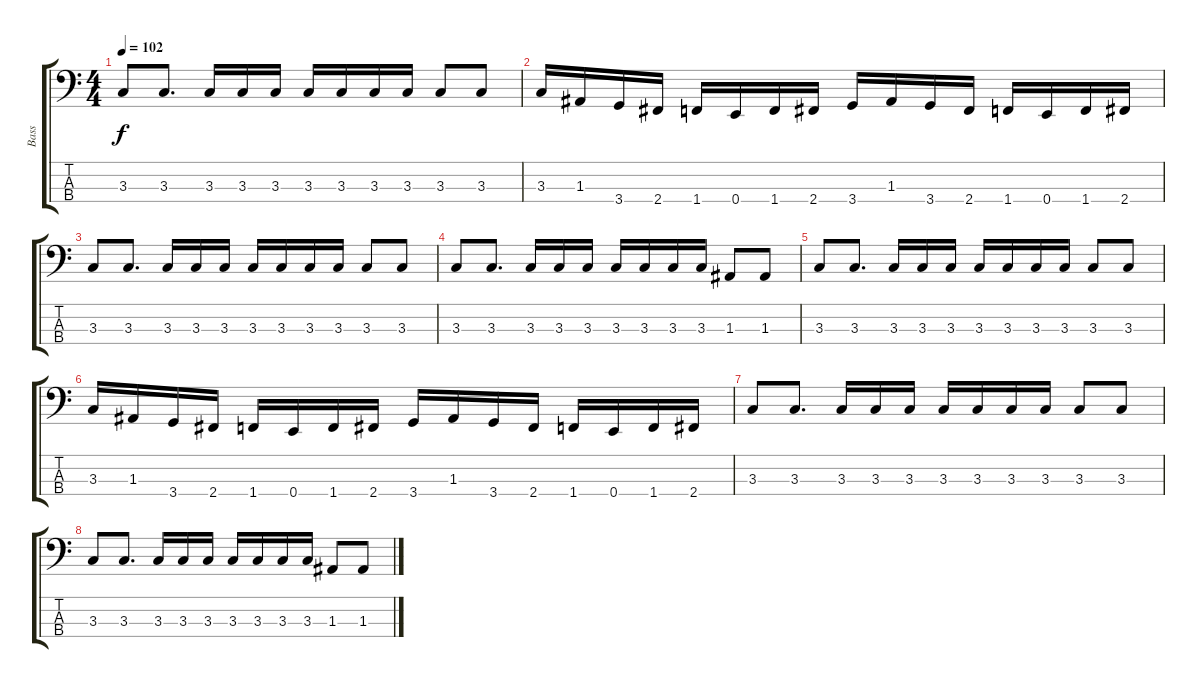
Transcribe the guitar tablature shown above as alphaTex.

\track ("Bass" "Bass") {instrument electricbassfinger}
\staff {score tabs}
\tuning (G2 D2 A1 E1) {hide}
\ts (4 4)
\tempo 102
\clef f4
\ks c
3.3.8{dy f} 3.3.8{d} 3.3.16 3.3.16 3.3.16 3.3.16 3.3.16 3.3.16 3.3.16 3.3.8 3.3.8 |
3.3.16 1.3.16 3.4.16 2.4.16 1.4.16 0.4.16 1.4.16 2.4.16 3.4.16 1.3.16 3.4.16 2.4.16 1.4.16 0.4.16 1.4.16 2.4.16 |
3.3.8{volume 9} 3.3.8{d} 3.3.16 3.3.16 3.3.16 3.3.16 3.3.16 3.3.16 3.3.16 3.3.8 3.3.8 |
3.3.8 3.3.8{d} 3.3.16 3.3.16 3.3.16 3.3.16 3.3.16 3.3.16 3.3.16 1.3.8 1.3.8 |
3.3.8{volume 5} 3.3.8{d} 3.3.16 3.3.16 3.3.16 3.3.16 3.3.16 3.3.16 3.3.16 3.3.8 3.3.8 |
3.3.16 1.3.16 3.4.16 2.4.16 1.4.16 0.4.16 1.4.16 2.4.16 3.4.16 1.3.16 3.4.16 2.4.16 1.4.16 0.4.16 1.4.16 2.4.16 |
3.3.8{volume 0} 3.3.8{d} 3.3.16 3.3.16 3.3.16 3.3.16 3.3.16 3.3.16 3.3.16 3.3.8 3.3.8 |
3.3.8 3.3.8{d} 3.3.16 3.3.16 3.3.16 3.3.16 3.3.16 3.3.16 3.3.16 1.3.8 1.3.8
